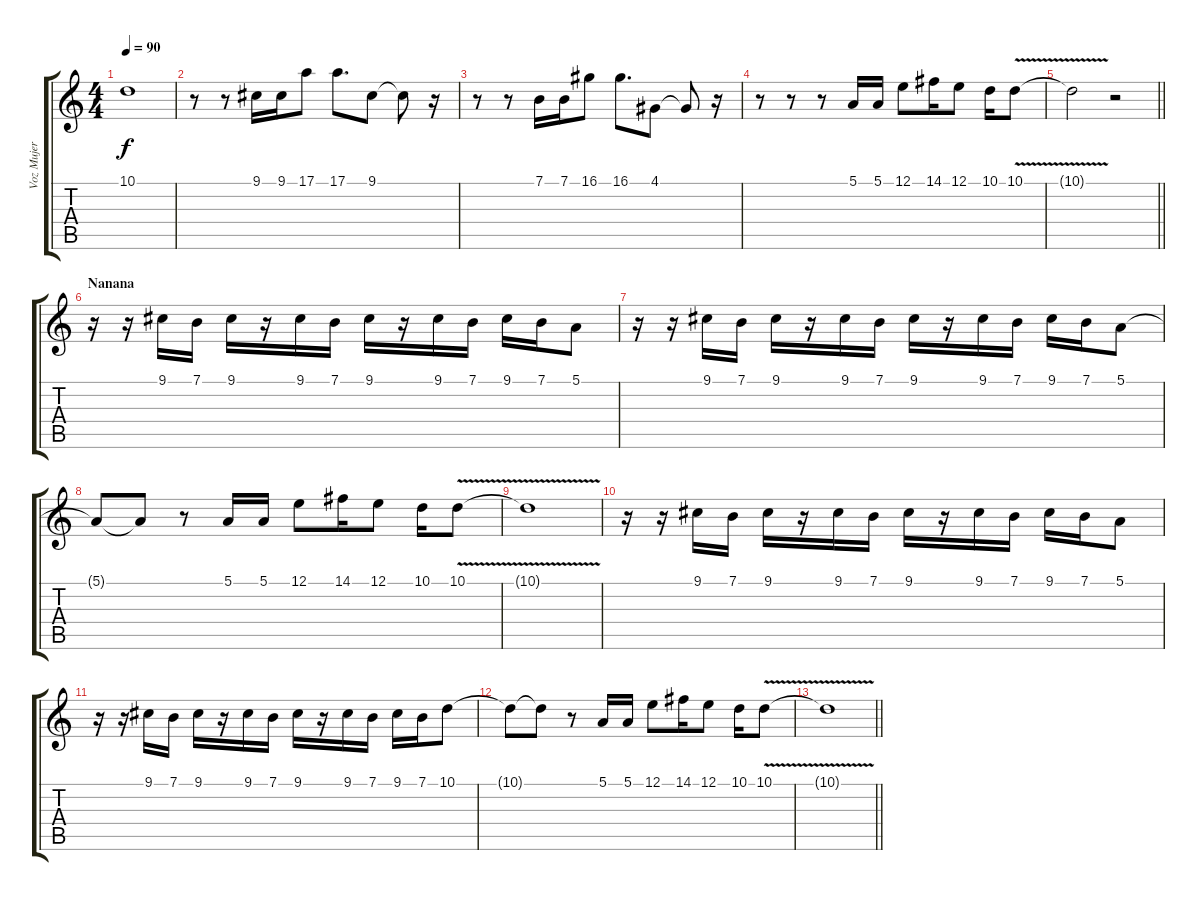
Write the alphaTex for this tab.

\track ("Voz Mujer" "Voz Mujer") {instrument sopranosax}
\staff {score tabs}
\tuning (E4 B3 G3 D3 A2 E2) {hide}
\ts (4 4)
\tempo 90
\clef g2
\ks c
10.1{t}.1{dy f} |
r.8 r.8 9.1.16 9.1.16 17.1.8 17.1.8{d} 9.1.8 9.1{t}.8 r.16 |
r.8 r.8 7.1.16 7.1.16 16.1.8 16.1.8{d} 4.1.8 4.1{t}.8 r.16 |
r.8 r.8 r.8 5.1.16 5.1.16 12.1.8 14.1.16 12.1.8 10.1.16 10.1{v}.8 |
\barLineRight lightlight
10.1{t}.2 r.2 |
\section ("" "Nanana")
r.16 r.16 9.1.16 7.1.16 9.1.16 r.16 9.1.16 7.1.16 9.1.16 r.16 9.1.16 7.1.16 9.1.16 7.1.16 5.1.8 |
r.16 r.16 9.1.16 7.1.16 9.1.16 r.16 9.1.16 7.1.16 9.1.16 r.16 9.1.16 7.1.16 9.1.16 7.1.16 5.1.8 |
5.1{t}.8 5.1{t}.8 r.8 5.1.16 5.1.16 12.1.8 14.1.16 12.1.8 10.1.16 10.1{v}.8 |
10.1{t}.1 |
r.16 r.16 9.1.16 7.1.16 9.1.16 r.16 9.1.16 7.1.16 9.1.16 r.16 9.1.16 7.1.16 9.1.16 7.1.16 5.1.8 |
r.16 r.16 9.1.16 7.1.16 9.1.16 r.16 9.1.16 7.1.16 9.1.16 r.16 9.1.16 7.1.16 9.1.16 7.1.16 10.1.8 |
10.1{t}.8 10.1{t}.8 r.8 5.1.16 5.1.16 12.1.8 14.1.16 12.1.8 10.1.16 10.1{v}.8 |
\barLineRight lightlight
10.1{t}.1
